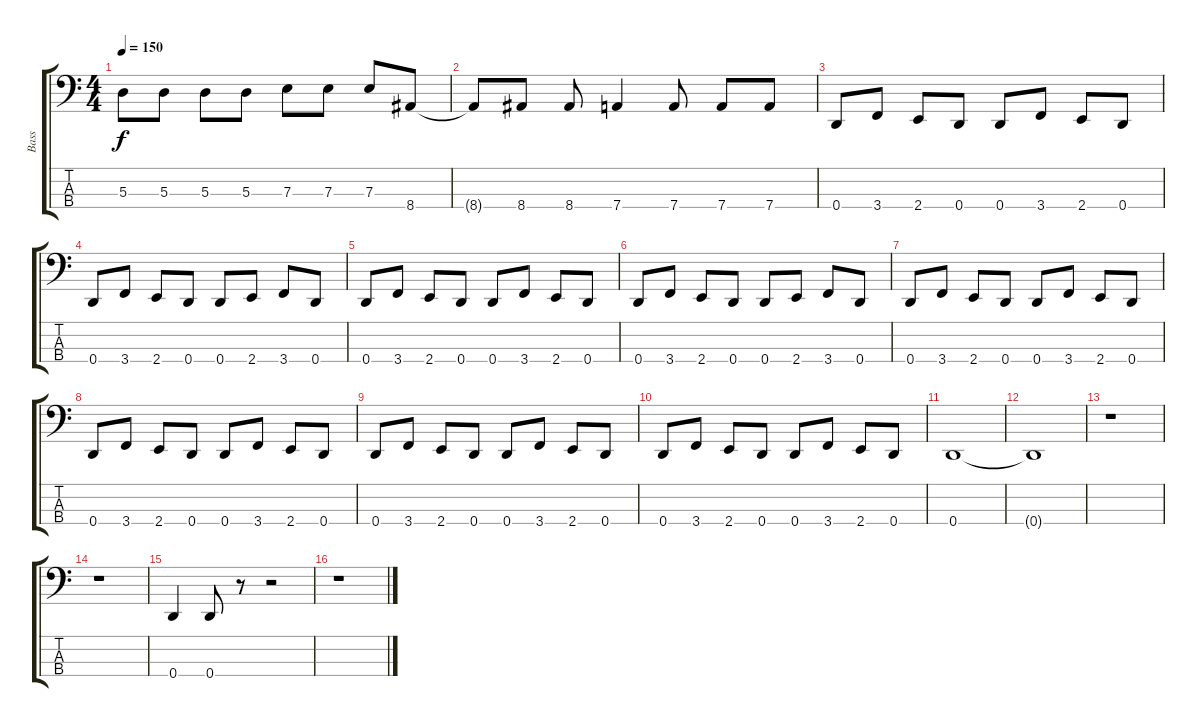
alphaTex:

\track ("Bass" "Bass") {instrument electricbasspick}
\staff {score tabs}
\tuning (G2 D2 A1 D1) {hide}
\ts (4 4)
\tempo 150
\clef f4
\ks c
5.3.8{dy f} 5.3.8 5.3.8 5.3.8 7.3.8 7.3.8 7.3.8 8.4.8 |
8.4{t}.8 8.4.8 8.4.8 7.4.4 7.4.8 7.4.8 7.4.8 |
\section ("" "")
0.4.8 3.4.8 2.4.8 0.4.8 0.4.8 3.4.8 2.4.8 0.4.8 |
0.4.8 3.4.8 2.4.8 0.4.8 0.4.8 2.4.8 3.4.8 0.4.8 |
0.4.8 3.4.8 2.4.8 0.4.8 0.4.8 3.4.8 2.4.8 0.4.8 |
0.4.8 3.4.8 2.4.8 0.4.8 0.4.8 2.4.8 3.4.8 0.4.8 |
\section ("" "")
0.4.8 3.4.8 2.4.8 0.4.8 0.4.8 3.4.8 2.4.8 0.4.8 |
0.4.8 3.4.8 2.4.8 0.4.8 0.4.8 3.4.8 2.4.8 0.4.8 |
0.4.8 3.4.8 2.4.8 0.4.8 0.4.8 3.4.8 2.4.8 0.4.8 |
0.4.8 3.4.8 2.4.8 0.4.8 0.4.8 3.4.8 2.4.8 0.4.8 |
0.4.1 |
0.4{t}.1 |
r.1 |
r.1 |
0.4.4 0.4.8 r.8 r.2 |
r.1
